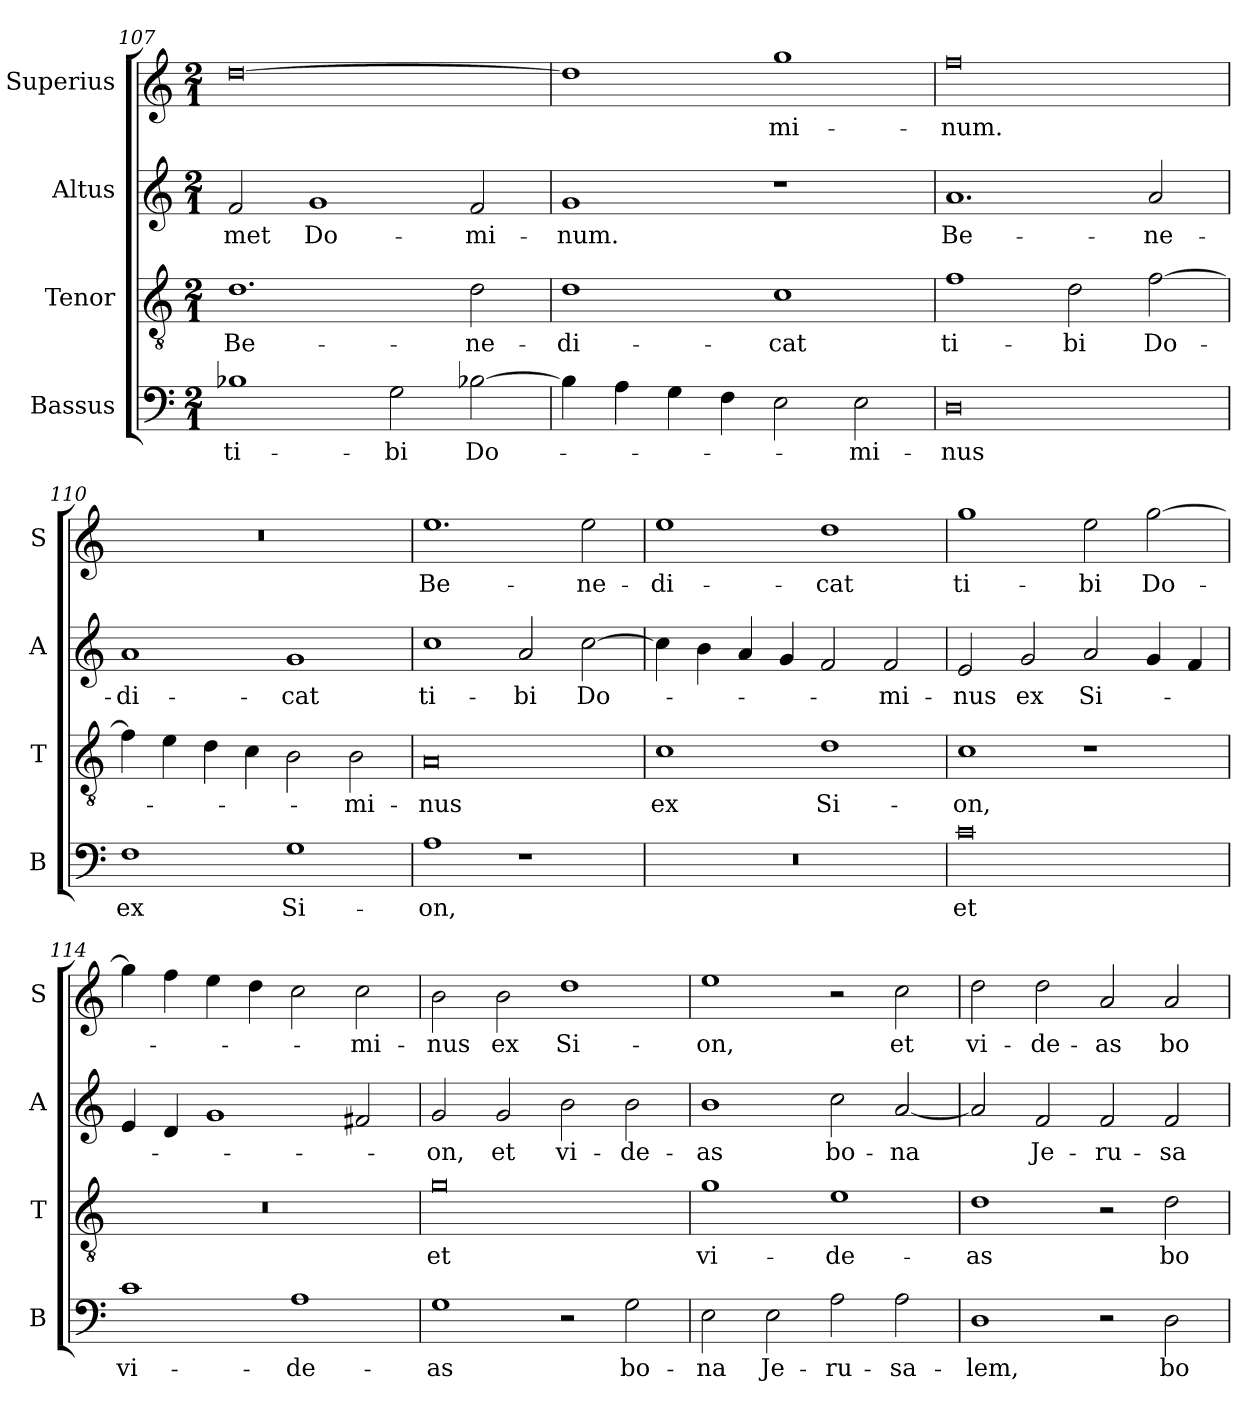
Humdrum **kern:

**kern	**text	**kern	**text	**kern	**text	**kern	**text
*part4	*part4	*part3	*part3	*part2	*part2	*part1	*part1
*staff4	*staff4	*staff3	*staff3	*staff2	*staff2	*staff1	*staff1
*I"Bassus	*	*I"Tenor	*	*I"Altus	*	*I"Superius	*
*I'B	*	*I'T	*	*I'A	*	*I'S	*
*clefF4	*	*clefGv2	*	*clefG2	*	*clefG2	*
*k[]	*	*k[]	*	*k[]	*	*k[]	*
*C:	*	*C:	*	*C:	*	*C:	*
*M2/1	*	*M2/1	*	*M2/1	*	*M2/1	*
=107	=107	=107	=107	=107	=107	=107	=107
1B-X	ti-	1.d	Be-	2f	-met	[0dd	.
.	.	.	.	1g	Do-	.	.
2G	-bi	.	.	.	.	.	.
[2B-X	Do-	2d	-ne-	2f	-mi-	.	.
=108	=108	=108	=108	=108	=108	=108	=108
4B-]	.	1d	-di-	1g	-num.	1dd]	.
4A	.	.	.	.	.	.	.
4G	.	.	.	.	.	.	.
4F	.	.	.	.	.	.	.
2E	.	1c	-cat	1r	.	1gg	-mi-
2E	-mi-	.	.	.	.	.	.
=109	=109	=109	=109	=109	=109	=109	=109
0D	-nus	1f	ti-	1.a	Be-	0ff	-num.
.	.	2d	-bi	.	.	.	.
.	.	[2f	Do-	2a	-ne-	.	.
=110	=110	=110	=110	=110	=110	=110	=110
1F	ex	4f]	.	1a	-di-	0r	.
.	.	4e	.	.	.	.	.
.	.	4d	.	.	.	.	.
.	.	4c	.	.	.	.	.
1G	Si-	2B	.	1g	-cat	.	.
.	.	2B	-mi-	.	.	.	.
=111	=111	=111	=111	=111	=111	=111	=111
1A	-on,	0A	-nus	1cc	ti-	1.ee	Be-
1r	.	.	.	2a	-bi	.	.
.	.	.	.	[2cc	Do-	2ee	-ne-
=112	=112	=112	=112	=112	=112	=112	=112
0r	.	1c	ex	4cc]	.	1ee	-di-
.	.	.	.	4b	.	.	.
.	.	.	.	4a	.	.	.
.	.	.	.	4g	.	.	.
.	.	1d	Si-	2f	.	1dd	-cat
.	.	.	.	2f	-mi-	.	.
=113	=113	=113	=113	=113	=113	=113	=113
0c	et	1c	-on,	2e	-nus	1gg	ti-
.	.	.	.	2g	ex	.	.
.	.	1r	.	2a	Si-	2ee	-bi
.	.	.	.	4g	.	[2gg	Do-
.	.	.	.	4f	.	.	.
=114	=114	=114	=114	=114	=114	=114	=114
1c	vi-	0r	.	4e	.	4gg]	.
.	.	.	.	4d	.	4ff	.
.	.	.	.	1g	.	4ee	.
.	.	.	.	.	.	4dd	.
1A	-de-	.	.	.	.	2cc	.
.	.	.	.	2f#X	.	2cc	-mi-
=115	=115	=115	=115	=115	=115	=115	=115
1G	-as	0g	et	2g	-on,	2b	-nus
.	.	.	.	2g	et	2b	ex
2r	.	.	.	2b	vi-	1dd	Si-
2G	bo-	.	.	2b	-de-	.	.
=116	=116	=116	=116	=116	=116	=116	=116
2E	-na	1g	vi-	1b	-as	1ee	-on,
2E	Je-	.	.	.	.	.	.
2A	-ru-	1e	-de-	2cc	bo-	2r	.
2A	-sa-	.	.	[2a	-na	2cc	et
=117	=117	=117	=117	=117	=117	=117	=117
1D	-lem,	1d	-as	2a]	.	2dd	vi-
.	.	.	.	2f	Je-	2dd	-de-
2r	.	2r	.	2f	-ru-	2a	-as
2D	bo-	2d	bo-	2f	-sa-	2a	bo-
=	=	=	=	=	=	=	=
*-	*-	*-	*-	*-	*-	*-	*-
